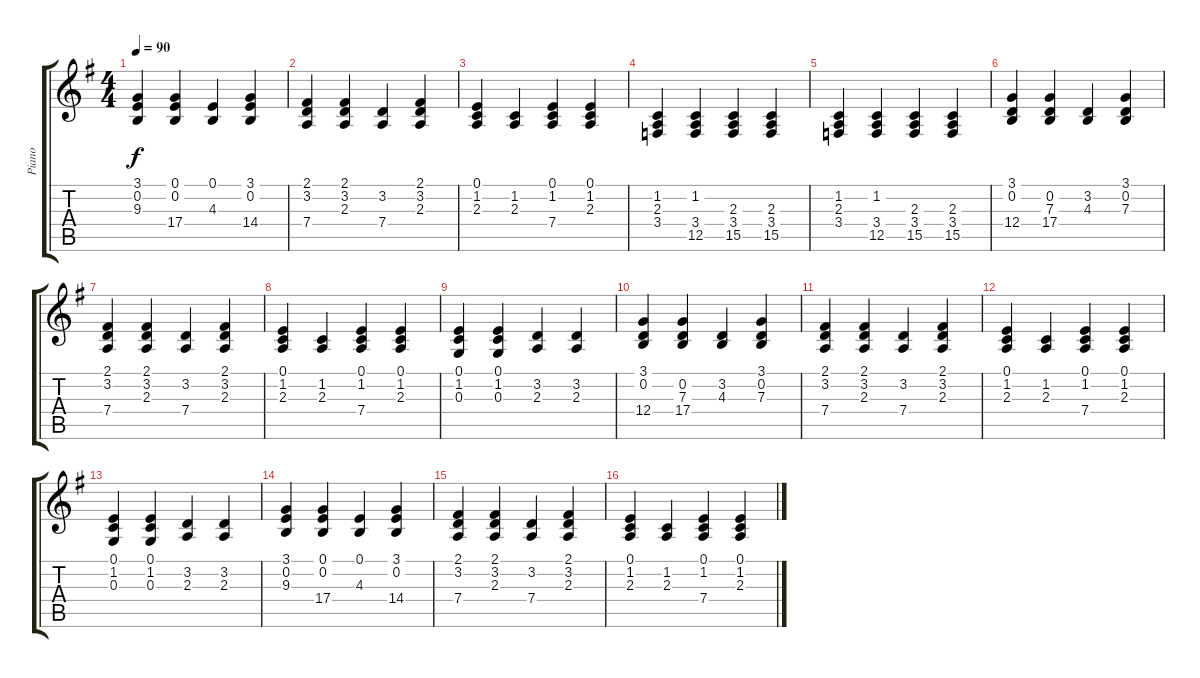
\track ("Piano" "Piano") {instrument brightacousticpiano}
\staff {score tabs}
\tuning (E4 B3 G3 D3 A2 E2) {hide}
\ts (4 4)
\tempo 90
\clef g2
\ks g
(3.1 0.2 9.3).4{dy f} (0.1 0.2 17.4).4 (0.1 4.3).4 (3.1 0.2 14.4).4 |
(2.1 3.2 7.4).4 (2.1 3.2 2.3).4 (3.2 7.4).4 (2.1 3.2 2.3).4 |
(0.1 1.2 2.3).4 (1.2 2.3).4 (0.1 1.2 7.4).4 (0.1 1.2 2.3).4 |
(1.2 2.3 3.4).4 (1.2 3.4 12.5).4 (2.3 3.4 15.5).4 (2.3 3.4 15.5).4 |
(1.2 2.3 3.4).4 (1.2 3.4 12.5).4 (2.3 3.4 15.5).4 (2.3 3.4 15.5).4 |
(3.1 0.2 12.4).4 (0.2 7.3 17.4).4 (3.2 4.3).4 (3.1 0.2 7.3).4 |
(2.1 3.2 7.4).4 (2.1 3.2 2.3).4 (3.2 7.4).4 (2.1 3.2 2.3).4 |
(0.1 1.2 2.3).4 (1.2 2.3).4 (0.1 1.2 7.4).4 (0.1 1.2 2.3).4 |
(0.1 1.2 0.3).4 (0.1 1.2 0.3).4 (3.2 2.3).4 (3.2 2.3).4 |
(3.1 0.2 12.4).4 (0.2 7.3 17.4).4 (3.2 4.3).4 (3.1 0.2 7.3).4 |
(2.1 3.2 7.4).4 (2.1 3.2 2.3).4 (3.2 7.4).4 (2.1 3.2 2.3).4 |
(0.1 1.2 2.3).4 (1.2 2.3).4 (0.1 1.2 7.4).4 (0.1 1.2 2.3).4 |
(0.1 1.2 0.3).4 (0.1 1.2 0.3).4 (3.2 2.3).4 (3.2 2.3).4 |
(3.1 0.2 9.3).4{volume 10} (0.1 0.2 17.4).4 (0.1 4.3).4 (3.1 0.2 14.4).4 |
(2.1 3.2 7.4).4 (2.1 3.2 2.3).4 (3.2 7.4).4 (2.1 3.2 2.3).4 |
(0.1 1.2 2.3).4 (1.2 2.3).4 (0.1 1.2 7.4).4 (0.1 1.2 2.3).4
